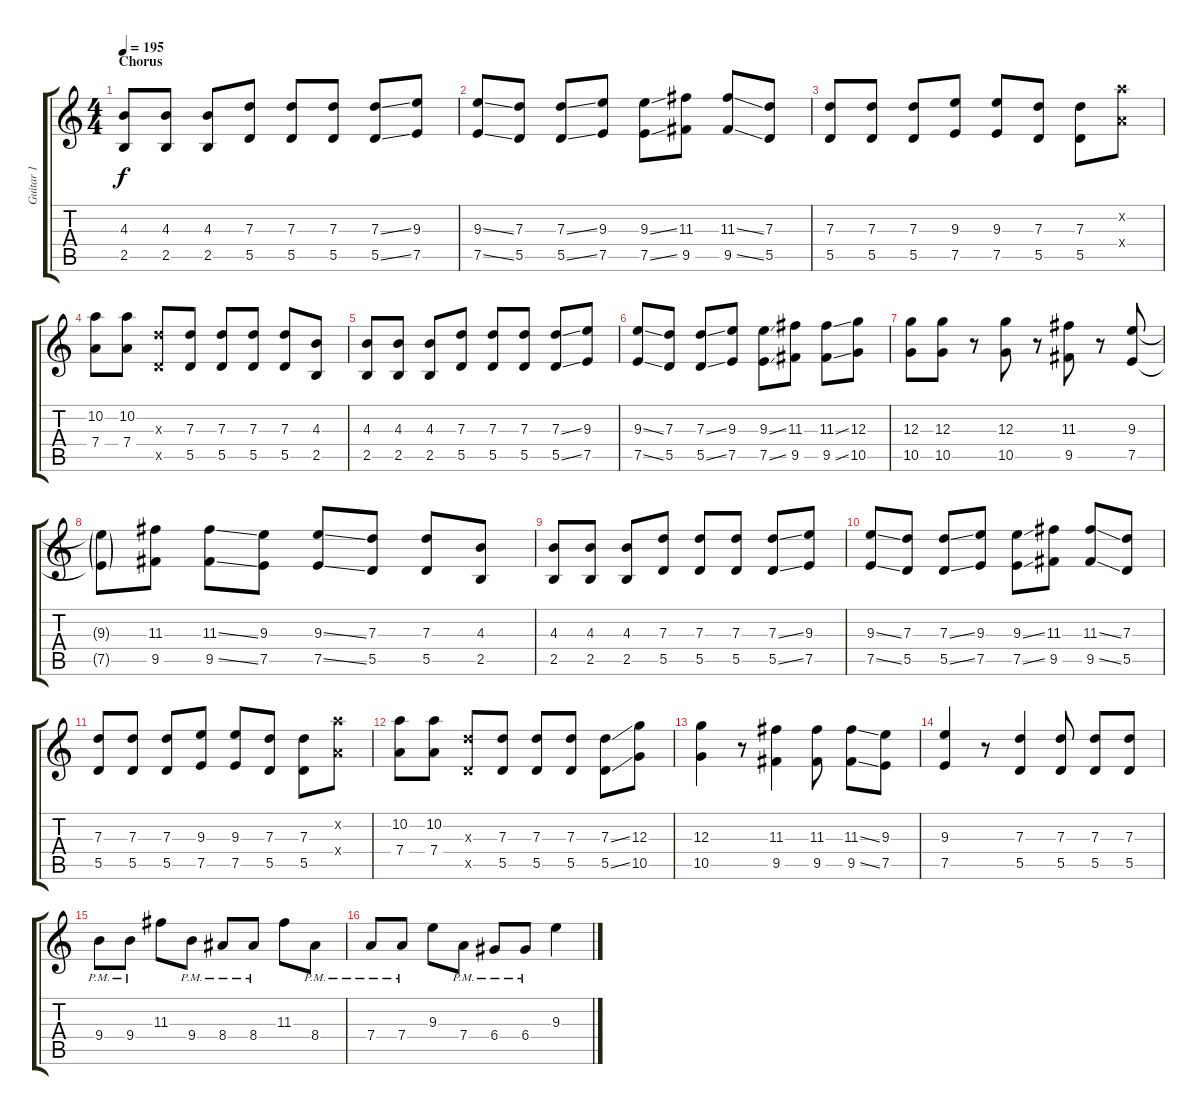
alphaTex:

\track ("Guitar 1" "Guitar 1") {instrument overdrivenguitar}
\staff {score tabs}
\tuning (E4 B3 G3 D3 A2 E2) {hide}
\ts (4 4)
\section ("" "Chorus")
\tempo 195
\clef g2
\ks c
(4.3 2.5).8{dy f} (4.3 2.5).8 (4.3 2.5).8 (7.3 5.5).8 (7.3 5.5).8 (7.3 5.5).8 (7.3{ss} 5.5{ss}).8 (9.3 7.5).8 |
(9.3{ss} 7.5{ss}).8 (7.3 5.5).8 (7.3{ss} 5.5{ss}).8 (9.3 7.5).8 (9.3{ss} 7.5{ss}).8 (11.3 9.5).8 (11.3{ss} 9.5{ss}).8 (7.3 5.5).8 |
(7.3 5.5).8 (7.3 5.5).8 (7.3 5.5).8 (9.3 7.5).8 (9.3 7.5).8 (7.3 5.5).8 (7.3 5.5).8 (10.2{x} 7.4{x}).8 |
(10.2 7.4).8 (10.2 7.4).8 (7.3{x} 5.5{x}).8 (7.3 5.5).8 (7.3 5.5).8 (7.3 5.5).8 (7.3 5.5).8 (4.3 2.5).8 |
(4.3 2.5).8 (4.3 2.5).8 (4.3 2.5).8 (7.3 5.5).8 (7.3 5.5).8 (7.3 5.5).8 (7.3{ss} 5.5{ss}).8 (9.3 7.5).8 |
(9.3{ss} 7.5{ss}).8 (7.3 5.5).8 (7.3{ss} 5.5{ss}).8 (9.3 7.5).8 (9.3{ss} 7.5{ss}).8 (11.3 9.5).8 (11.3{ss} 9.5{ss}).8 (12.3 10.5).8 |
(12.3 10.5).8 (12.3 10.5).8 r.8 (12.3 10.5).8 r.8 (11.3 9.5).8 r.8 (9.3 7.5).8 |
(9.3{g t} 7.5{g t}).8 (11.3 9.5).8 (11.3{ss} 9.5{ss}).8 (9.3 7.5).8 (9.3{ss} 7.5{ss}).8 (7.3 5.5).8 (7.3 5.5).8 (4.3 2.5).8 |
(4.3 2.5).8 (4.3 2.5).8 (4.3 2.5).8 (7.3 5.5).8 (7.3 5.5).8 (7.3 5.5).8 (7.3{ss} 5.5{ss}).8 (9.3 7.5).8 |
(9.3{ss} 7.5{ss}).8 (7.3 5.5).8 (7.3{ss} 5.5{ss}).8 (9.3 7.5).8 (9.3{ss} 7.5{ss}).8 (11.3 9.5).8 (11.3{ss} 9.5{ss}).8 (7.3 5.5).8 |
(7.3 5.5).8 (7.3 5.5).8 (7.3 5.5).8 (9.3 7.5).8 (9.3 7.5).8 (7.3 5.5).8 (7.3 5.5).8 (10.2{x} 7.4{x}).8 |
(10.2 7.4).8 (10.2 7.4).8 (7.3{x} 5.5{x}).8 (7.3 5.5).8 (7.3 5.5).8 (7.3 5.5).8 (7.3{ss} 5.5{ss}).8 (12.3 10.5).8 |
(12.3 10.5).4 r.8 (11.3 9.5).4 (11.3 9.5).8 (11.3{ss} 9.5{ss}).8 (9.3 7.5).8 |
(9.3 7.5).4 r.8 (7.3 5.5).4 (7.3 5.5).8 (7.3 5.5).8 (7.3 5.5).8 |
9.4{pm}.8 9.4{pm}.8 11.3.8 9.4{pm}.8 8.4{pm}.8 8.4{pm}.8 11.3.8 8.4{pm}.8 |
7.4{pm}.8 7.4{pm}.8 9.3.8 7.4{pm}.8 6.4{pm}.8 6.4{pm}.8 9.3.4
